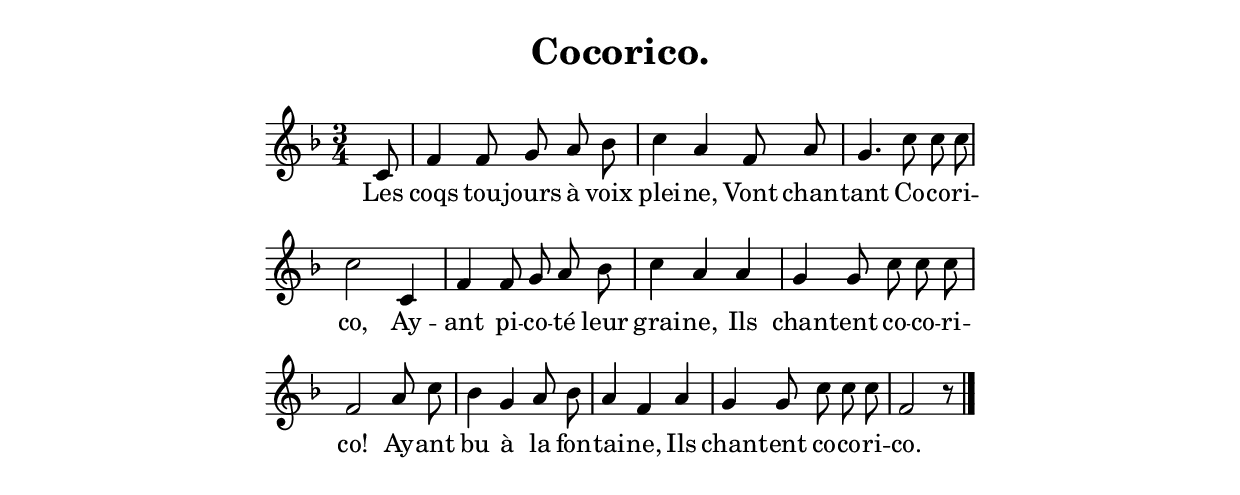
% page 18

\version "2.16.0"

\paper {
  indent = 0\mm
  line-width = 120\mm
}

\header {
  title = "Cocorico."
  subtitle = " "
}

melody = <<
\relative c' {
\key f \major
\time 3/4
\autoBeamOff 
\set midiInstrument = #"flute"
 s2 s8 c8 f4 f8 g a bes c4 a f8 a 

 g4. c8 c c c2 c,4 f f8 g a bes

 c4 a a g g8 c c c f,2 a8 c

 bes4 g a8 bes a4 f a g g8 c c c f,2 r8 \bar "|." 
}

\addlyrics {
Les coqs tou -- jours à voix plei -- ne,
Vont chan -- tant Co -- co -- ri -- co,
Ay -- ant pi -- co -- té leur grai -- ne,
Ils chan -- tent co -- co -- ri -- co!
Ay -- ant bu à la fon -- tai -- ne,
Ils chan -- tent co -- co -- ri -- co. }
>>

\score {
  \new Staff \melody
  \layout {
    \context {
    \Score \remove "Bar_number_engraver"
    }
  }
  \midi { \tempo 8 = 200 }
}